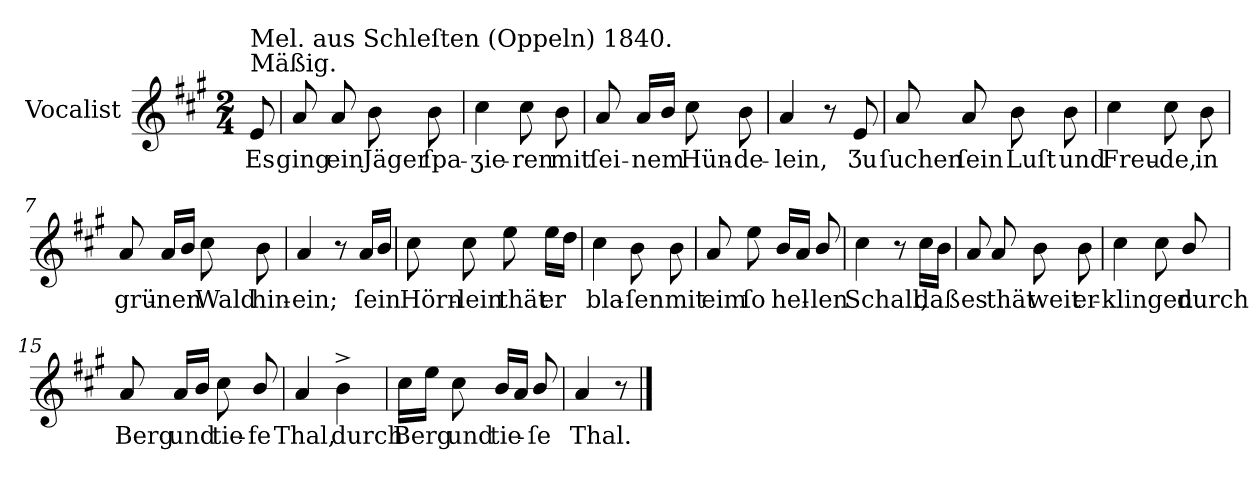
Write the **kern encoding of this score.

**kern	**text
*part1	*part1
*staff1	*staff1
*I"Vocalist	*
*k[f#c#g#]	*
*A:	*
*M2/4	*
=	=
!LO:TX:a:t=Mäßig.	!
!LO:TX:a:t=Mel. aus Schleſten (Oppeln) 1840.	!
8e	Es
=1	=1
8a	ging
8a	ein
8b	Jäger
8b	ſpa-
=2	=2
4cc#	-ʒie-
8cc#	-ren
8b	mit
=3	=3
8a	ſei-
16aLL	-nem
16bJJ	.
8cc#	Hün-
8b	-de-
=4	=4
4a	-lein,
8r	.
8e	Ʒu
=5	=5
8a	ſuchen
8a	ſein
8b	Luſt
8b	und
=6	=6
4cc#	Freu-
8cc#	-de,
8b	in
=7	=7
8a	grü-
16aLL	-nen
16bJJ	.
8cc#	Wald
8b	hin-
=8	=8
4a	-ein;
8r	.
16aLL	ſein
16bJJ	.
=9	=9
8cc#	Hörn-
8cc#	-lein
8ee	thät
16eeLL	er
16ddJJ	.
=10	=10
4cc#	bla-
8b	-ſen
8b	mit
=11	=11
8a	eim
8ee	ſo
16bLL	hel-
16aJJ	.
8b/	-len
=12	=12
4cc#	Schall,
8r	.
16cc#LL	daß
16bJJ	.
=13	=13
8a	es
8a	thät
8b	weit
8b	er-
=14	=14
4cc#	-klingen
8cc#	.
8b/	durch
=15	=15
8a	Berg
16aLL	und
16bJJ	.
8cc#	tie-
8b/	-fe
=16	=16
4a	Thal,
4b^	durch
=17	=17
16cc#LL	Berg
16eeJJ	.
8cc#	und
16bLL	tie-
16aJJ	.
8b/	-ſe
=18	=18
4a	Thal.
8r	.
==	==
*-	*-
